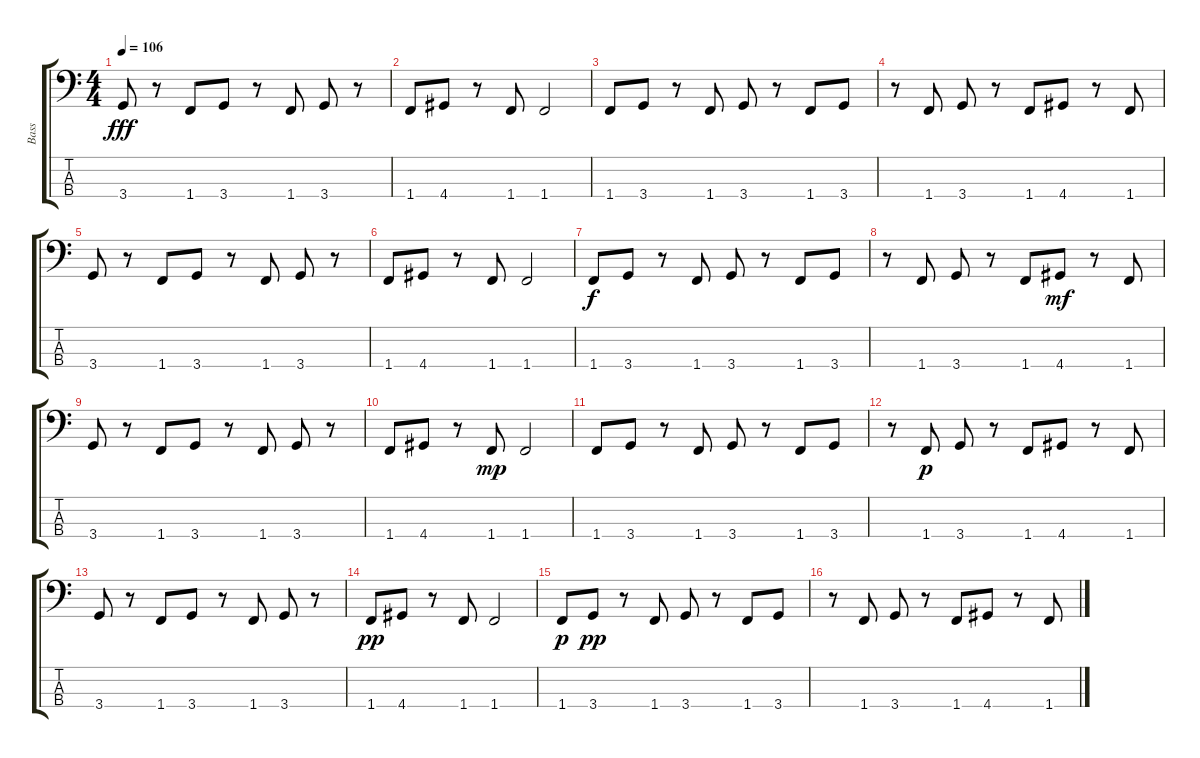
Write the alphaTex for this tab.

\track ("Bass" "Bass") {instrument electricbasspick}
\staff {score tabs}
\tuning (G2 D2 A1 E1) {hide}
\ts (4 4)
\tempo 106
\clef f4
\ks c
3.4.8{dy fff} r.8 1.4.8 3.4.8 r.8 1.4.8 3.4.8 r.8 |
1.4.8 4.4.8 r.8 1.4.8 1.4.2 |
1.4.8 3.4.8 r.8 1.4.8 3.4.8 r.8 1.4.8 3.4.8 |
r.8 1.4.8 3.4.8 r.8 1.4.8 4.4.8 r.8 1.4.8 |
3.4.8 r.8 1.4.8 3.4.8 r.8 1.4.8 3.4.8 r.8 |
1.4.8 4.4.8 r.8 1.4.8 1.4.2 |
1.4.8{dy f} 3.4.8 r.8 1.4.8 3.4.8 r.8 1.4.8 3.4.8 |
r.8 1.4.8 3.4.8 r.8 1.4.8 4.4.8{dy mf} r.8 1.4.8 |
3.4.8 r.8 1.4.8 3.4.8 r.8 1.4.8 3.4.8 r.8 |
1.4.8 4.4.8 r.8 1.4.8{dy mp} 1.4.2 |
1.4.8 3.4.8 r.8 1.4.8 3.4.8 r.8 1.4.8 3.4.8 |
r.8 1.4.8{dy p} 3.4.8 r.8 1.4.8 4.4.8 r.8 1.4.8 |
3.4.8 r.8 1.4.8 3.4.8 r.8 1.4.8 3.4.8 r.8 |
1.4.8{dy pp} 4.4.8 r.8 1.4.8 1.4.2 |
1.4.8{dy p} 3.4.8{dy pp} r.8 1.4.8 3.4.8 r.8 1.4.8 3.4.8 |
r.8 1.4.8 3.4.8 r.8 1.4.8 4.4.8 r.8 1.4.8
